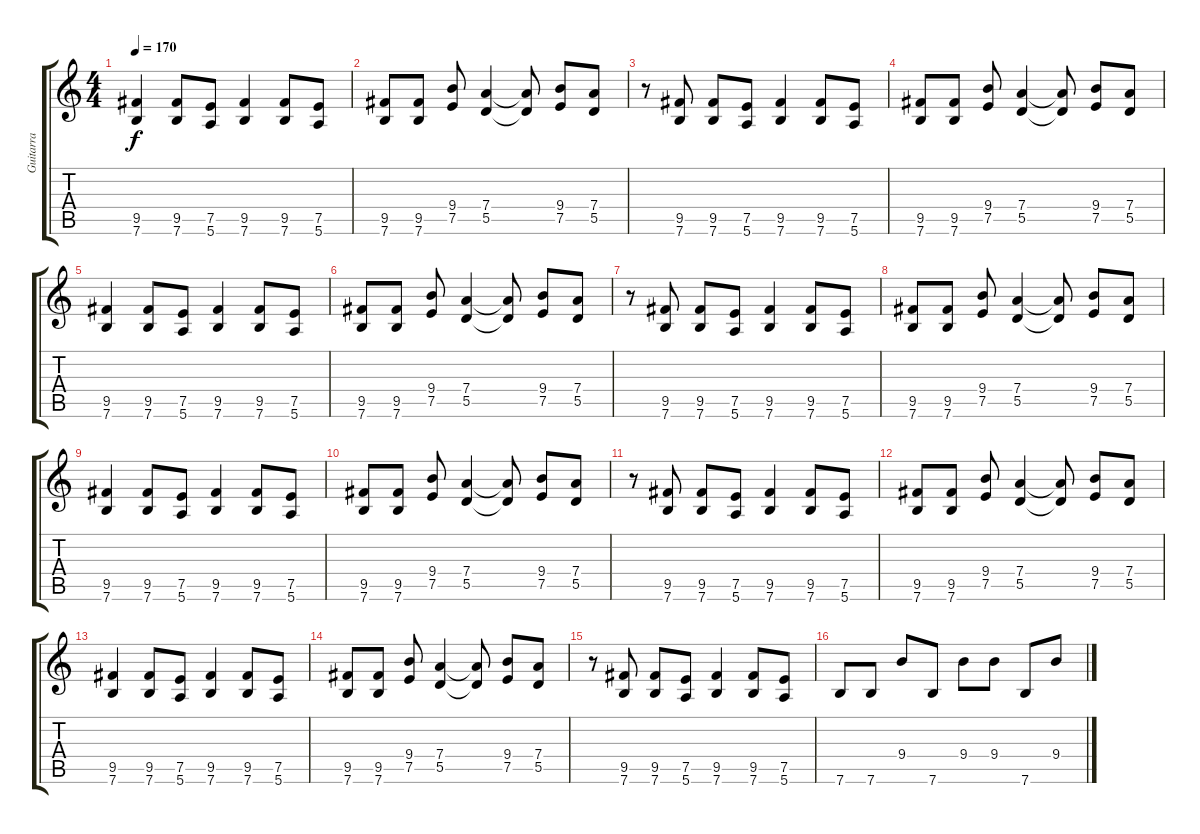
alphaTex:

\track ("Guitarra" "Guitarra") {instrument distortionguitar}
\staff {score tabs}
\tuning (E4 B3 G3 D3 A2 E2) {hide}
\ts (4 4)
\tempo 170
\clef g2
\ks c
(9.5 7.6).4{dy f} (9.5 7.6).8 (7.5 5.6).8 (9.5 7.6).4 (9.5 7.6).8 (7.5 5.6).8 |
(9.5 7.6).8 (9.5 7.6).8 (9.4 7.5).8 (7.4 5.5).4 (7.4{t} 5.5{t}).8 (9.4 7.5).8 (7.4 5.5).8 |
r.8 (9.5 7.6).8 (9.5 7.6).8 (7.5 5.6).8 (9.5 7.6).4 (9.5 7.6).8 (7.5 5.6).8 |
(9.5 7.6).8 (9.5 7.6).8 (9.4 7.5).8 (7.4 5.5).4 (7.4{t} 5.5{t}).8 (9.4 7.5).8 (7.4 5.5).8 |
(9.5 7.6).4 (9.5 7.6).8 (7.5 5.6).8 (9.5 7.6).4 (9.5 7.6).8 (7.5 5.6).8 |
(9.5 7.6).8 (9.5 7.6).8 (9.4 7.5).8 (7.4 5.5).4 (7.4{t} 5.5{t}).8 (9.4 7.5).8 (7.4 5.5).8 |
r.8 (9.5 7.6).8 (9.5 7.6).8 (7.5 5.6).8 (9.5 7.6).4 (9.5 7.6).8 (7.5 5.6).8 |
(9.5 7.6).8 (9.5 7.6).8 (9.4 7.5).8 (7.4 5.5).4 (7.4{t} 5.5{t}).8 (9.4 7.5).8 (7.4 5.5).8 |
(9.5 7.6).4 (9.5 7.6).8 (7.5 5.6).8 (9.5 7.6).4 (9.5 7.6).8 (7.5 5.6).8 |
(9.5 7.6).8 (9.5 7.6).8 (9.4 7.5).8 (7.4 5.5).4 (7.4{t} 5.5{t}).8 (9.4 7.5).8 (7.4 5.5).8 |
r.8 (9.5 7.6).8 (9.5 7.6).8 (7.5 5.6).8 (9.5 7.6).4 (9.5 7.6).8 (7.5 5.6).8 |
(9.5 7.6).8 (9.5 7.6).8 (9.4 7.5).8 (7.4 5.5).4 (7.4{t} 5.5{t}).8 (9.4 7.5).8 (7.4 5.5).8 |
(9.5 7.6).4 (9.5 7.6).8 (7.5 5.6).8 (9.5 7.6).4 (9.5 7.6).8 (7.5 5.6).8 |
(9.5 7.6).8 (9.5 7.6).8 (9.4 7.5).8 (7.4 5.5).4 (7.4{t} 5.5{t}).8 (9.4 7.5).8 (7.4 5.5).8 |
r.8 (9.5 7.6).8 (9.5 7.6).8 (7.5 5.6).8 (9.5 7.6).4 (9.5 7.6).8 (7.5 5.6).8 |
7.6.8 7.6.8 9.4.8 7.6.8 9.4.8 9.4.8 7.6.8 9.4.8
